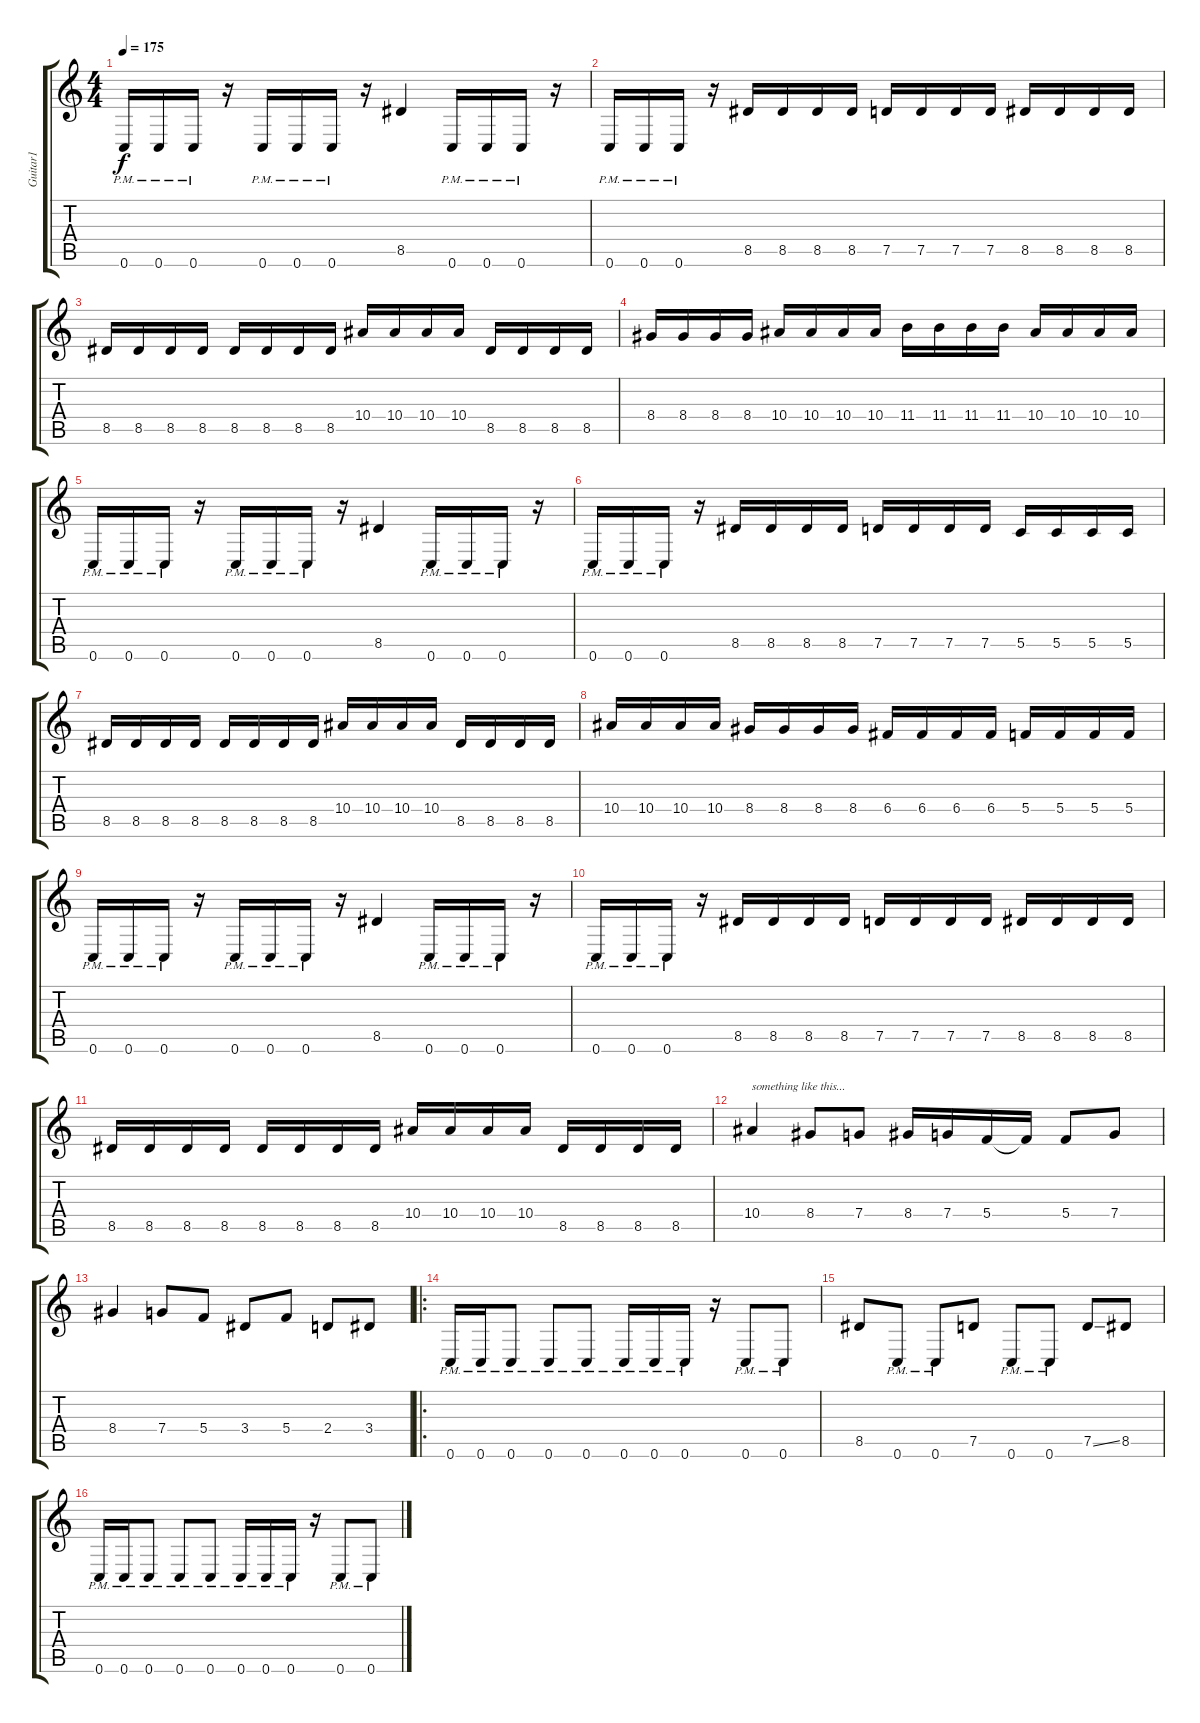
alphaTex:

\track ("Guitar1" "Guitar1") {instrument distortionguitar}
\staff {score tabs}
\tuning (D4 A3 F3 C3 G2 C2) {hide}
\ts (4 4)
\tempo 175
\clef g2
\ks c
0.6{pm}.16{dy f} 0.6{pm}.16 0.6{pm}.16 r.16 0.6{pm}.16 0.6{pm}.16 0.6{pm}.16 r.16 8.5.4 0.6{pm}.16 0.6{pm}.16 0.6{pm}.16 r.16 |
0.6{pm}.16 0.6{pm}.16 0.6{pm}.16 r.16 8.5.16 8.5.16 8.5.16 8.5.16 7.5.16 7.5.16 7.5.16 7.5.16 8.5.16 8.5.16 8.5.16 8.5.16 |
8.5.16 8.5.16 8.5.16 8.5.16 8.5.16 8.5.16 8.5.16 8.5.16 10.4.16 10.4.16 10.4.16 10.4.16 8.5.16 8.5.16 8.5.16 8.5.16 |
8.4.16 8.4.16 8.4.16 8.4.16 10.4.16 10.4.16 10.4.16 10.4.16 11.4.16 11.4.16 11.4.16 11.4.16 10.4.16 10.4.16 10.4.16 10.4.16 |
0.6{pm}.16 0.6{pm}.16 0.6{pm}.16 r.16 0.6{pm}.16 0.6{pm}.16 0.6{pm}.16 r.16 8.5.4 0.6{pm}.16 0.6{pm}.16 0.6{pm}.16 r.16 |
0.6{pm}.16 0.6{pm}.16 0.6{pm}.16 r.16 8.5.16 8.5.16 8.5.16 8.5.16 7.5.16 7.5.16 7.5.16 7.5.16 5.5.16 5.5.16 5.5.16 5.5.16 |
8.5.16 8.5.16 8.5.16 8.5.16 8.5.16 8.5.16 8.5.16 8.5.16 10.4.16 10.4.16 10.4.16 10.4.16 8.5.16 8.5.16 8.5.16 8.5.16 |
10.4.16 10.4.16 10.4.16 10.4.16 8.4.16 8.4.16 8.4.16 8.4.16 6.4.16 6.4.16 6.4.16 6.4.16 5.4.16 5.4.16 5.4.16 5.4.16 |
0.6{pm}.16 0.6{pm}.16 0.6{pm}.16 r.16 0.6{pm}.16 0.6{pm}.16 0.6{pm}.16 r.16 8.5.4 0.6{pm}.16 0.6{pm}.16 0.6{pm}.16 r.16 |
0.6{pm}.16 0.6{pm}.16 0.6{pm}.16 r.16 8.5.16 8.5.16 8.5.16 8.5.16 7.5.16 7.5.16 7.5.16 7.5.16 8.5.16 8.5.16 8.5.16 8.5.16 |
8.5.16 8.5.16 8.5.16 8.5.16 8.5.16 8.5.16 8.5.16 8.5.16 10.4.16 10.4.16 10.4.16 10.4.16 8.5.16 8.5.16 8.5.16 8.5.16 |
10.4.4{txt "something like this..."} 8.4.8 7.4.8 8.4.16 7.4.16 5.4.16 5.4{t}.16 5.4.8 7.4.8 |
8.4.4 7.4.8 5.4.8 3.4.8 5.4.8 2.4.8 3.4.8 |
\ro
0.6{pm}.16 0.6{pm}.16 0.6{pm}.8 0.6{pm}.8 0.6{pm}.8 0.6{pm}.16 0.6{pm}.16 0.6{pm}.16 r.16 0.6{pm}.8 0.6{pm}.8 |
8.5.8 0.6{pm}.8 0.6{pm}.8 7.5.8 0.6{pm}.8 0.6{pm}.8 7.5{ss}.8 8.5.8 |
0.6{pm}.16 0.6{pm}.16 0.6{pm}.8 0.6{pm}.8 0.6{pm}.8 0.6{pm}.16 0.6{pm}.16 0.6{pm}.16 r.16 0.6{pm}.8 0.6{pm}.8
